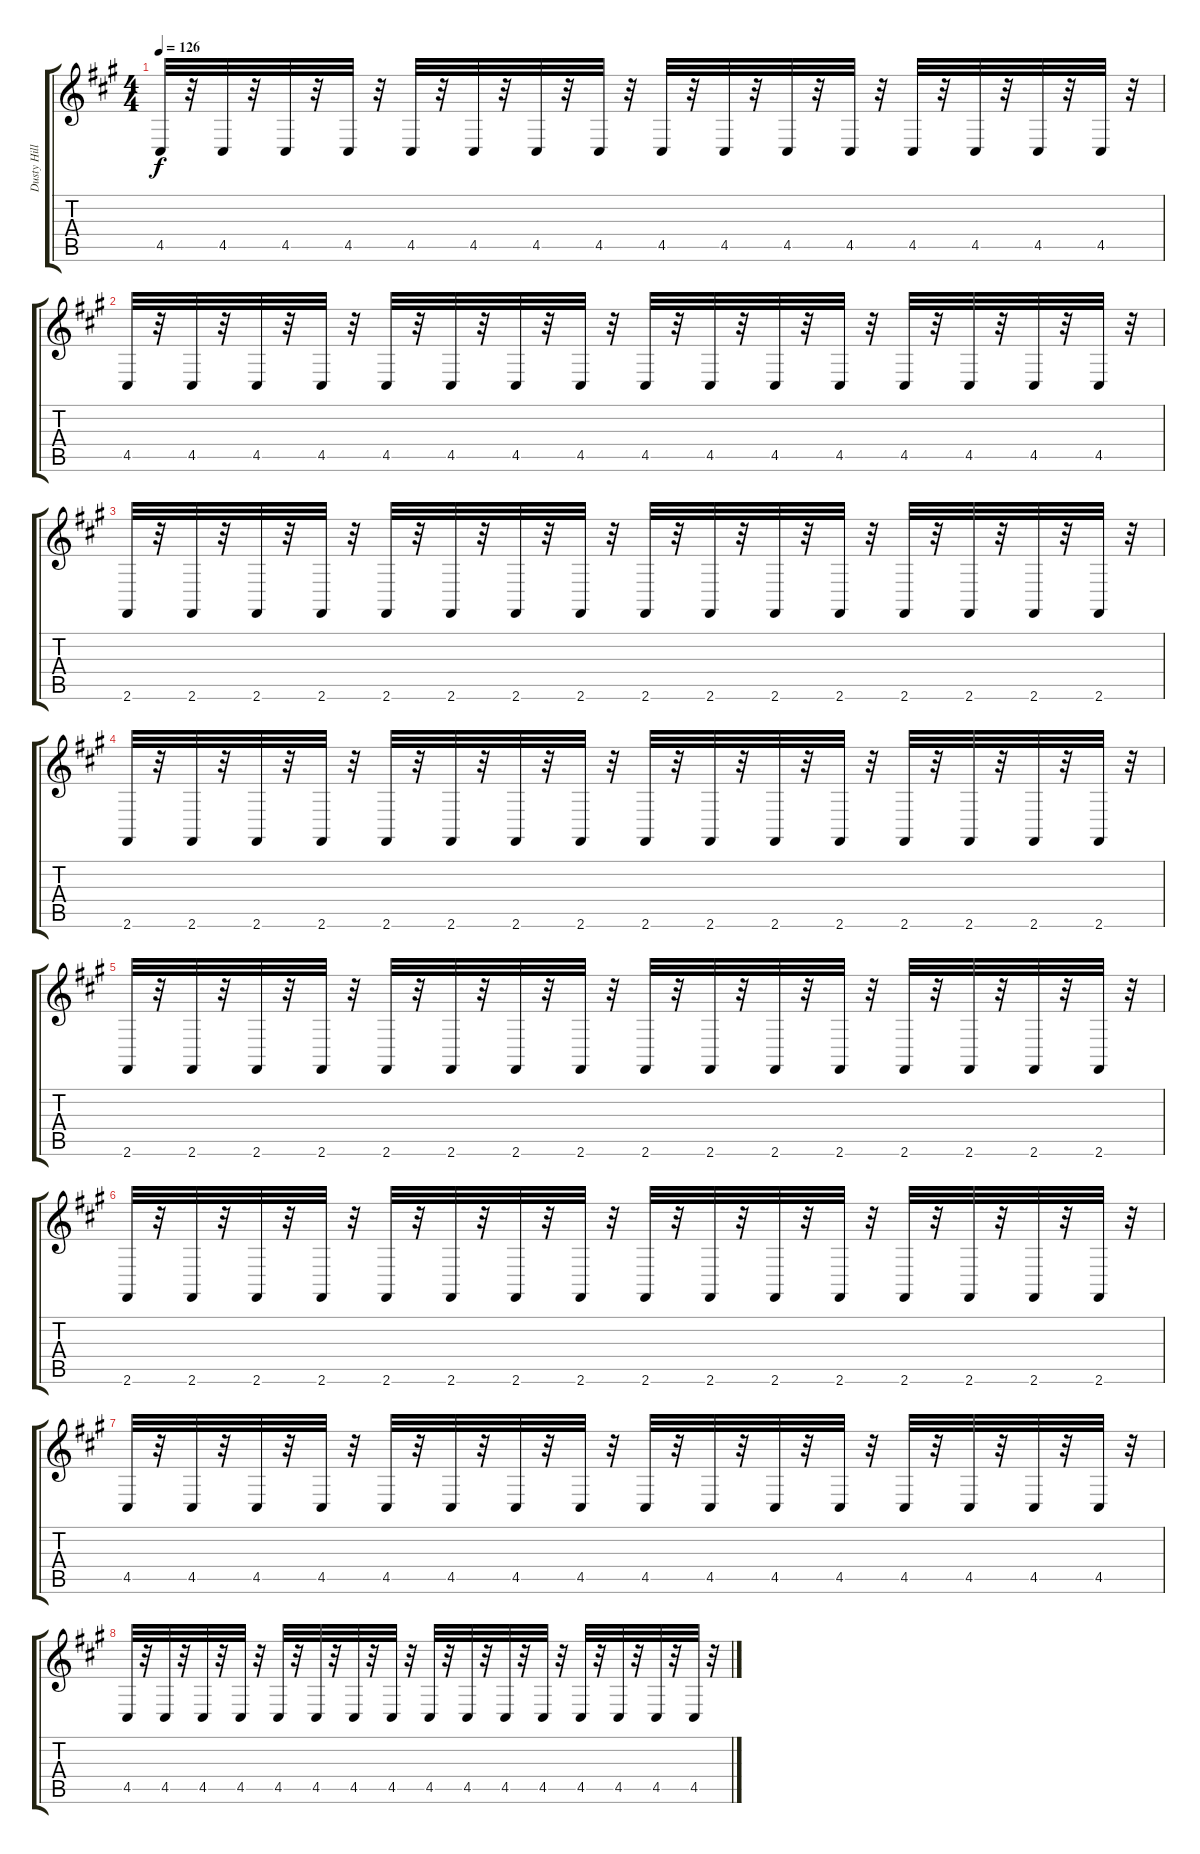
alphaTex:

\track ("Dusty Hill: Synth" "Dusty Hill") {instrument lead2sawtooth}
\staff {score tabs}
\tuning (E4 B3 G3 D3 A2 E2) {hide}
\ts (4 4)
\tempo 126
\clef g2
\ks a
4.5.32{dy f} r.32 4.5.32 r.32 4.5.32 r.32 4.5.32 r.32 4.5.32 r.32 4.5.32 r.32 4.5.32 r.32 4.5.32 r.32 4.5.32 r.32 4.5.32 r.32 4.5.32 r.32 4.5.32 r.32 4.5.32 r.32 4.5.32 r.32 4.5.32 r.32 4.5.32 r.32 |
4.5.32 r.32 4.5.32 r.32 4.5.32 r.32 4.5.32 r.32 4.5.32 r.32 4.5.32 r.32 4.5.32 r.32 4.5.32 r.32 4.5.32 r.32 4.5.32 r.32 4.5.32 r.32 4.5.32 r.32 4.5.32 r.32 4.5.32 r.32 4.5.32 r.32 4.5.32 r.32 |
2.6.32 r.32 2.6.32 r.32 2.6.32 r.32 2.6.32 r.32 2.6.32 r.32 2.6.32 r.32 2.6.32 r.32 2.6.32 r.32 2.6.32 r.32 2.6.32 r.32 2.6.32 r.32 2.6.32 r.32 2.6.32 r.32 2.6.32 r.32 2.6.32 r.32 2.6.32 r.32 |
2.6.32 r.32 2.6.32 r.32 2.6.32 r.32 2.6.32 r.32 2.6.32 r.32 2.6.32 r.32 2.6.32 r.32 2.6.32 r.32 2.6.32 r.32 2.6.32 r.32 2.6.32 r.32 2.6.32 r.32 2.6.32 r.32 2.6.32 r.32 2.6.32 r.32 2.6.32 r.32 |
2.6.32 r.32 2.6.32 r.32 2.6.32 r.32 2.6.32 r.32 2.6.32 r.32 2.6.32 r.32 2.6.32 r.32 2.6.32 r.32 2.6.32 r.32 2.6.32 r.32 2.6.32 r.32 2.6.32 r.32 2.6.32 r.32 2.6.32 r.32 2.6.32 r.32 2.6.32 r.32 |
2.6.32 r.32 2.6.32 r.32 2.6.32 r.32 2.6.32 r.32 2.6.32 r.32 2.6.32 r.32 2.6.32 r.32 2.6.32 r.32 2.6.32 r.32 2.6.32 r.32 2.6.32 r.32 2.6.32 r.32 2.6.32 r.32 2.6.32 r.32 2.6.32 r.32 2.6.32 r.32 |
4.5.32 r.32 4.5.32 r.32 4.5.32 r.32 4.5.32 r.32 4.5.32 r.32 4.5.32 r.32 4.5.32 r.32 4.5.32 r.32 4.5.32 r.32 4.5.32 r.32 4.5.32 r.32 4.5.32 r.32 4.5.32 r.32 4.5.32 r.32 4.5.32 r.32 4.5.32 r.32 |
4.5.32 r.32 4.5.32 r.32 4.5.32 r.32 4.5.32 r.32 4.5.32 r.32 4.5.32 r.32 4.5.32 r.32 4.5.32 r.32 4.5.32 r.32 4.5.32 r.32 4.5.32 r.32 4.5.32 r.32 4.5.32 r.32 4.5.32 r.32 4.5.32 r.32 4.5.32 r.32
